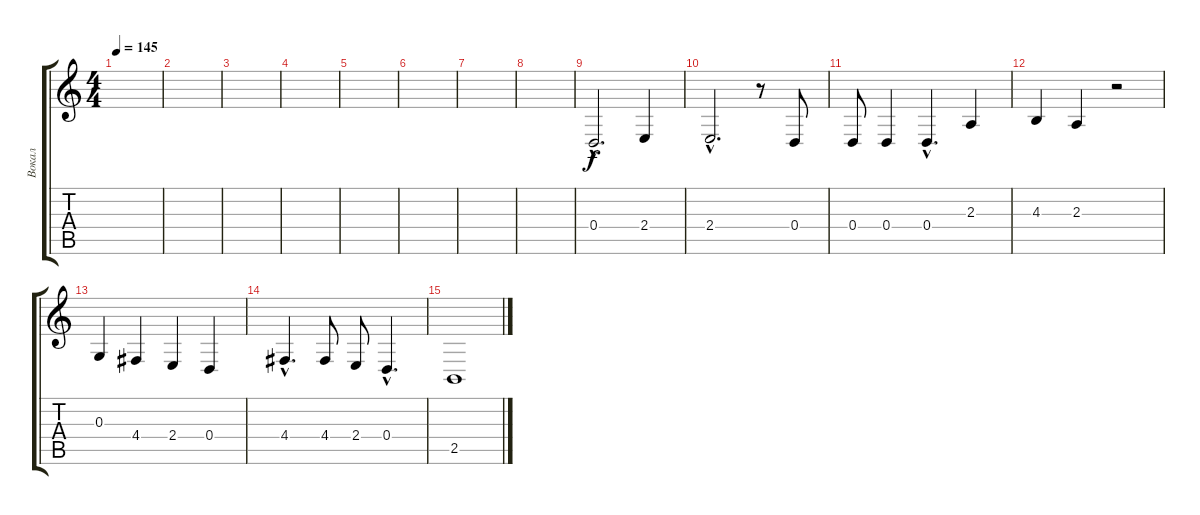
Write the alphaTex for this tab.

\track ("Вокал" "Вокал") {instrument bassoon}
\staff {score tabs}
\tuning (E4 B3 G3 D3 A2 E2) {hide}
\ts (4 4)
\tempo 145
\clef g2
\ks c
|
|
|
|
|
|
|
|
0.4{hac}.2{d} 2.4.4 |
2.4{hac}.2{d} r.8 0.4.8 |
0.4.8 0.4.4 0.4{hac}.4{d} 2.3.4 |
4.3.4 2.3.4 r.2 |
0.3.4 4.4.4 2.4.4 0.4.4 |
4.4{hac}.4{d} 4.4.8 2.4.8 0.4{hac}.4{d} |
2.5.1
